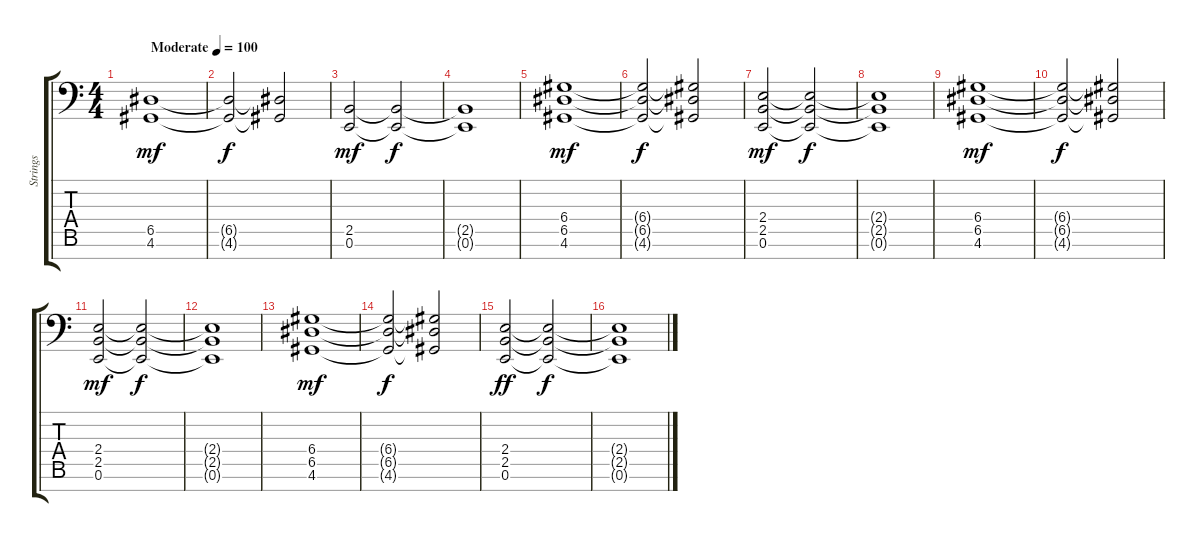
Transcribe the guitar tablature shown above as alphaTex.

\track ("Strings" "Strings") {instrument stringensemble1}
\staff {score tabs}
\tuning (E4 B3 G3 D3 A2 E2 Ab1) {hide}
\ts (4 4)
\tempo (100 "Moderate")
\clef f4
\ks c
(6.5 4.6).1{dy mf volume 8 instrument stringensemble1} |
(6.5{t} 4.6{t}).2{dy f} (6.5{t} 4.6{t}).2{volume 12} |
(2.5 0.6).2{dy mf volume 8} (2.5{t} 0.6{t}).2{dy f volume 4} |
(2.5{t} 0.6{t}).1 |
(6.4 6.5 4.6).1{dy mf volume 8} |
(6.4{t} 6.5{t} 4.6{t}).2{dy f} (6.4{t} 6.5{t} 4.6{t}).2{volume 12} |
(2.4 2.5 0.6).2{dy mf volume 8} (2.4{t} 2.5{t} 0.6{t}).2{dy f volume 4} |
(2.4{t} 2.5{t} 0.6{t}).1 |
(6.4 6.5 4.6).1{dy mf volume 6} |
(6.4{t} 6.5{t} 4.6{t}).2{dy f} (6.4{t} 6.5{t} 4.6{t}).2{volume 12} |
(2.4 2.5 0.6).2{dy mf volume 8} (2.4{t} 2.5{t} 0.6{t}).2{dy f volume 4} |
(2.4{t} 2.5{t} 0.6{t}).1 |
(6.4 6.5 4.6).1{dy mf volume 6} |
(6.4{t} 6.5{t} 4.6{t}).2{dy f} (6.4{t} 6.5{t} 4.6{t}).2{volume 12} |
(2.4 2.5 0.6).2{dy ff volume 8} (2.4{t} 2.5{t} 0.6{t}).2{dy f volume 6} |
(2.4{t} 2.5{t} 0.6{t}).1
